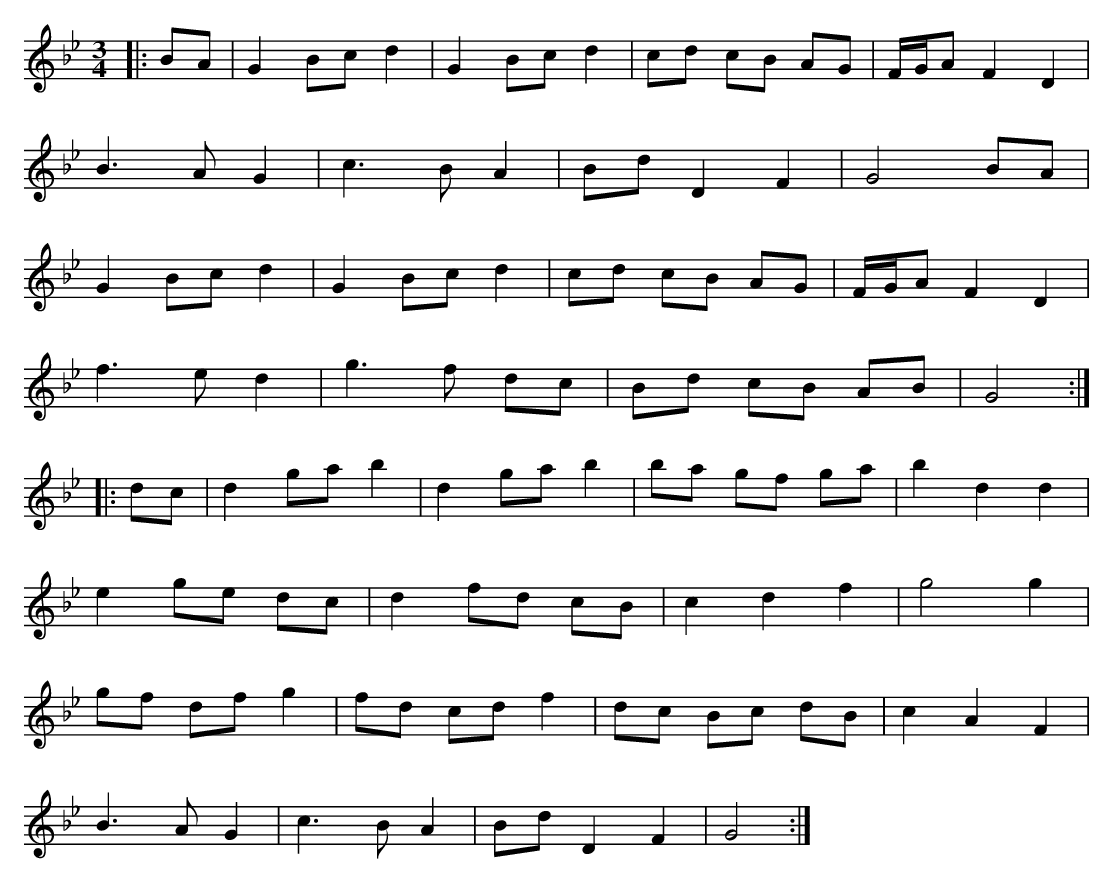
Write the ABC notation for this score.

X:1
M:3/4
K:Gmin
|: BA | G2 Bc d2 | G2 Bc d2 | cd cB AG | F/G/A F2 D2 |
B3 A G2 | c3 B A2 | Bd D2 F2 | G4 BA |
G2 Bc d2 | G2 Bc d2 | cd cB AG | F/G/A F2 D2 |
f3 e d2 | g3 f dc | Bd cB AB | G4 :|
|: dc | d2 ga b2 | d2 ga b2 | ba gf ga | b2 d2 d2 |
e2 ge dc | d2 fd cB | c2 d2 f2 | g4 g2 |
gf df g2 | fd cd f2 | dc Bc dB | c2 A2 F2 |
B3 A G2 | c3 B A2 | Bd D2 F2 | G4 :|
